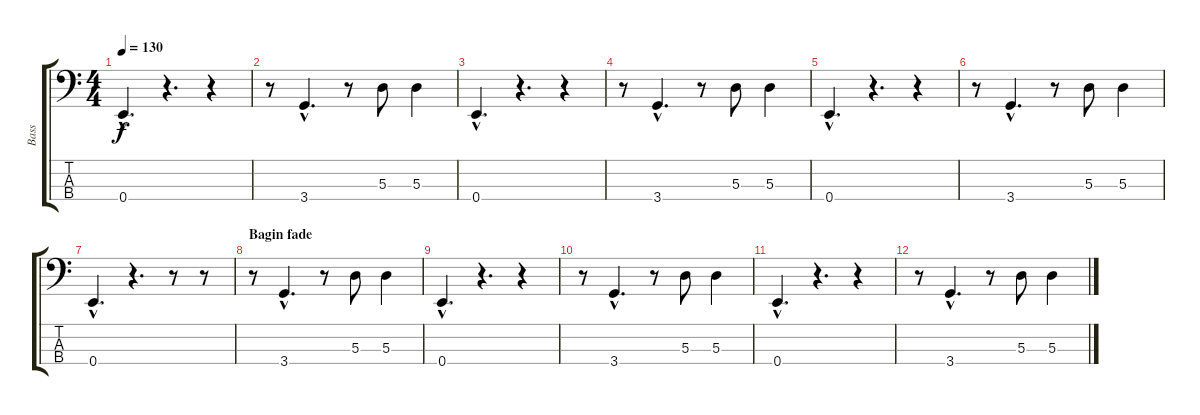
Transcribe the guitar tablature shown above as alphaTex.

\track ("Bass" "Bass") {instrument electricbasspick}
\staff {score tabs}
\tuning (G2 D2 A1 E1) {hide}
\ts (4 4)
\tempo 130
\clef f4
\ks c
0.4{hac}.4{d dy f} r.4{d} r.4 |
r.8 3.4{hac}.4{d} r.8 5.3.8 5.3.4 |
0.4{hac}.4{d} r.4{d} r.4 |
r.8 3.4{hac}.4{d} r.8 5.3.8 5.3.4 |
0.4{hac}.4{d} r.4{d} r.4 |
r.8 3.4{hac}.4{d} r.8 5.3.8 5.3.4 |
0.4{hac}.4{d} r.4{d} r.8 r.8 |
\section ("" "Bagin fade")
r.8{volume 0} 3.4{hac}.4{d} r.8 5.3.8 5.3.4 |
0.4{hac}.4{d} r.4{d} r.4 |
r.8 3.4{hac}.4{d} r.8 5.3.8 5.3.4 |
0.4{hac}.4{d} r.4{d} r.4 |
r.8 3.4{hac}.4{d} r.8 5.3.8 5.3.4
